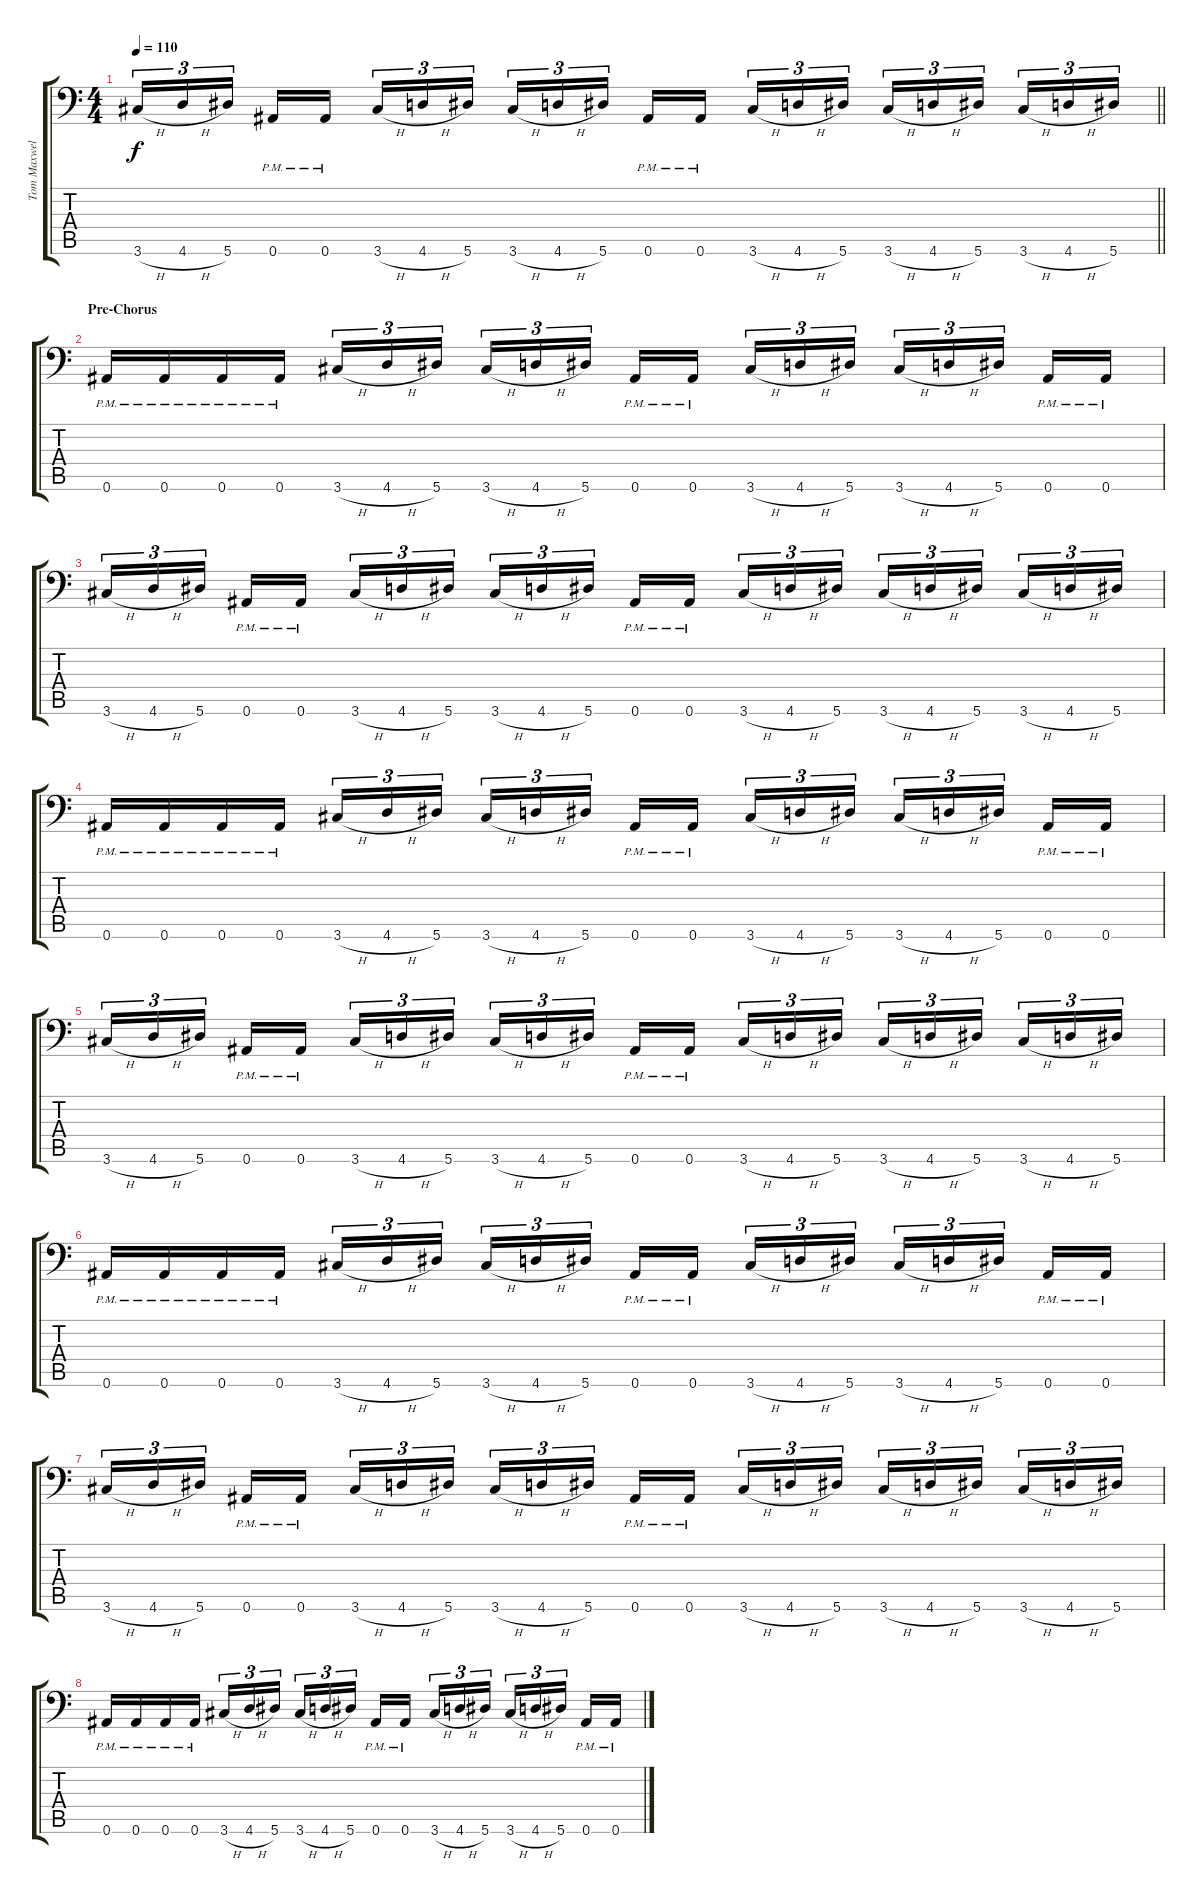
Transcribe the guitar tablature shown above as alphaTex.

\track ("Tom Maxwell" "Tom Maxwel") {instrument distortionguitar}
\staff {score tabs}
\tuning (C4 G3 Eb3 Bb2 F2 Bb1) {hide}
\ts (4 4)
\tempo 110
\clef f4
\barLineRight lightlight
\ks c
3.6{h}.16{tu (3 2) dy f} 4.6{h}.16{tu (3 2)} 5.6.16{tu (3 2) beam splitsecondary} 0.6{pm}.16 0.6{pm}.16 3.6{h}.16{tu (3 2)} 4.6{h}.16{tu (3 2)} 5.6.16{tu (3 2) beam splitsecondary} 3.6{h}.16{tu (3 2)} 4.6{h}.16{tu (3 2)} 5.6.16{tu (3 2)} 0.6{pm}.16 0.6{pm}.16{beam splitsecondary} 3.6{h}.16{tu (3 2)} 4.6{h}.16{tu (3 2)} 5.6.16{tu (3 2)} 3.6{h}.16{tu (3 2)} 4.6{h}.16{tu (3 2)} 5.6.16{tu (3 2) beam splitsecondary} 3.6{h}.16{tu (3 2)} 4.6{h}.16{tu (3 2)} 5.6.16{tu (3 2)} |
\section ("" "Pre-Chorus")
0.6{pm}.16 0.6{pm}.16 0.6{pm}.16 0.6{pm}.16 3.6{h}.16{tu (3 2)} 4.6{h}.16{tu (3 2)} 5.6.16{tu (3 2) beam splitsecondary} 3.6{h}.16{tu (3 2)} 4.6{h}.16{tu (3 2)} 5.6.16{tu (3 2)} 0.6{pm}.16 0.6{pm}.16{beam splitsecondary} 3.6{h}.16{tu (3 2)} 4.6{h}.16{tu (3 2)} 5.6.16{tu (3 2)} 3.6{h}.16{tu (3 2)} 4.6{h}.16{tu (3 2)} 5.6.16{tu (3 2) beam splitsecondary} 0.6{pm}.16 0.6{pm}.16 |
3.6{h}.16{tu (3 2)} 4.6{h}.16{tu (3 2)} 5.6.16{tu (3 2) beam splitsecondary} 0.6{pm}.16 0.6{pm}.16 3.6{h}.16{tu (3 2)} 4.6{h}.16{tu (3 2)} 5.6.16{tu (3 2) beam splitsecondary} 3.6{h}.16{tu (3 2)} 4.6{h}.16{tu (3 2)} 5.6.16{tu (3 2)} 0.6{pm}.16 0.6{pm}.16{beam splitsecondary} 3.6{h}.16{tu (3 2)} 4.6{h}.16{tu (3 2)} 5.6.16{tu (3 2)} 3.6{h}.16{tu (3 2)} 4.6{h}.16{tu (3 2)} 5.6.16{tu (3 2) beam splitsecondary} 3.6{h}.16{tu (3 2)} 4.6{h}.16{tu (3 2)} 5.6.16{tu (3 2)} |
0.6{pm}.16 0.6{pm}.16 0.6{pm}.16 0.6{pm}.16 3.6{h}.16{tu (3 2)} 4.6{h}.16{tu (3 2)} 5.6.16{tu (3 2) beam splitsecondary} 3.6{h}.16{tu (3 2)} 4.6{h}.16{tu (3 2)} 5.6.16{tu (3 2)} 0.6{pm}.16 0.6{pm}.16{beam splitsecondary} 3.6{h}.16{tu (3 2)} 4.6{h}.16{tu (3 2)} 5.6.16{tu (3 2)} 3.6{h}.16{tu (3 2)} 4.6{h}.16{tu (3 2)} 5.6.16{tu (3 2) beam splitsecondary} 0.6{pm}.16 0.6{pm}.16 |
3.6{h}.16{tu (3 2)} 4.6{h}.16{tu (3 2)} 5.6.16{tu (3 2) beam splitsecondary} 0.6{pm}.16 0.6{pm}.16 3.6{h}.16{tu (3 2)} 4.6{h}.16{tu (3 2)} 5.6.16{tu (3 2) beam splitsecondary} 3.6{h}.16{tu (3 2)} 4.6{h}.16{tu (3 2)} 5.6.16{tu (3 2)} 0.6{pm}.16 0.6{pm}.16{beam splitsecondary} 3.6{h}.16{tu (3 2)} 4.6{h}.16{tu (3 2)} 5.6.16{tu (3 2)} 3.6{h}.16{tu (3 2)} 4.6{h}.16{tu (3 2)} 5.6.16{tu (3 2) beam splitsecondary} 3.6{h}.16{tu (3 2)} 4.6{h}.16{tu (3 2)} 5.6.16{tu (3 2)} |
0.6{pm}.16 0.6{pm}.16 0.6{pm}.16 0.6{pm}.16 3.6{h}.16{tu (3 2)} 4.6{h}.16{tu (3 2)} 5.6.16{tu (3 2) beam splitsecondary} 3.6{h}.16{tu (3 2)} 4.6{h}.16{tu (3 2)} 5.6.16{tu (3 2)} 0.6{pm}.16 0.6{pm}.16{beam splitsecondary} 3.6{h}.16{tu (3 2)} 4.6{h}.16{tu (3 2)} 5.6.16{tu (3 2)} 3.6{h}.16{tu (3 2)} 4.6{h}.16{tu (3 2)} 5.6.16{tu (3 2) beam splitsecondary} 0.6{pm}.16 0.6{pm}.16 |
3.6{h}.16{tu (3 2)} 4.6{h}.16{tu (3 2)} 5.6.16{tu (3 2) beam splitsecondary} 0.6{pm}.16 0.6{pm}.16 3.6{h}.16{tu (3 2)} 4.6{h}.16{tu (3 2)} 5.6.16{tu (3 2) beam splitsecondary} 3.6{h}.16{tu (3 2)} 4.6{h}.16{tu (3 2)} 5.6.16{tu (3 2)} 0.6{pm}.16 0.6{pm}.16{beam splitsecondary} 3.6{h}.16{tu (3 2)} 4.6{h}.16{tu (3 2)} 5.6.16{tu (3 2)} 3.6{h}.16{tu (3 2)} 4.6{h}.16{tu (3 2)} 5.6.16{tu (3 2) beam splitsecondary} 3.6{h}.16{tu (3 2)} 4.6{h}.16{tu (3 2)} 5.6.16{tu (3 2)} |
0.6{pm}.16 0.6{pm}.16 0.6{pm}.16 0.6{pm}.16 3.6{h}.16{tu (3 2)} 4.6{h}.16{tu (3 2)} 5.6.16{tu (3 2) beam splitsecondary} 3.6{h}.16{tu (3 2)} 4.6{h}.16{tu (3 2)} 5.6.16{tu (3 2)} 0.6{pm}.16 0.6{pm}.16{beam splitsecondary} 3.6{h}.16{tu (3 2)} 4.6{h}.16{tu (3 2)} 5.6.16{tu (3 2)} 3.6{h}.16{tu (3 2)} 4.6{h}.16{tu (3 2)} 5.6.16{tu (3 2) beam splitsecondary} 0.6{pm}.16 0.6{pm}.16
